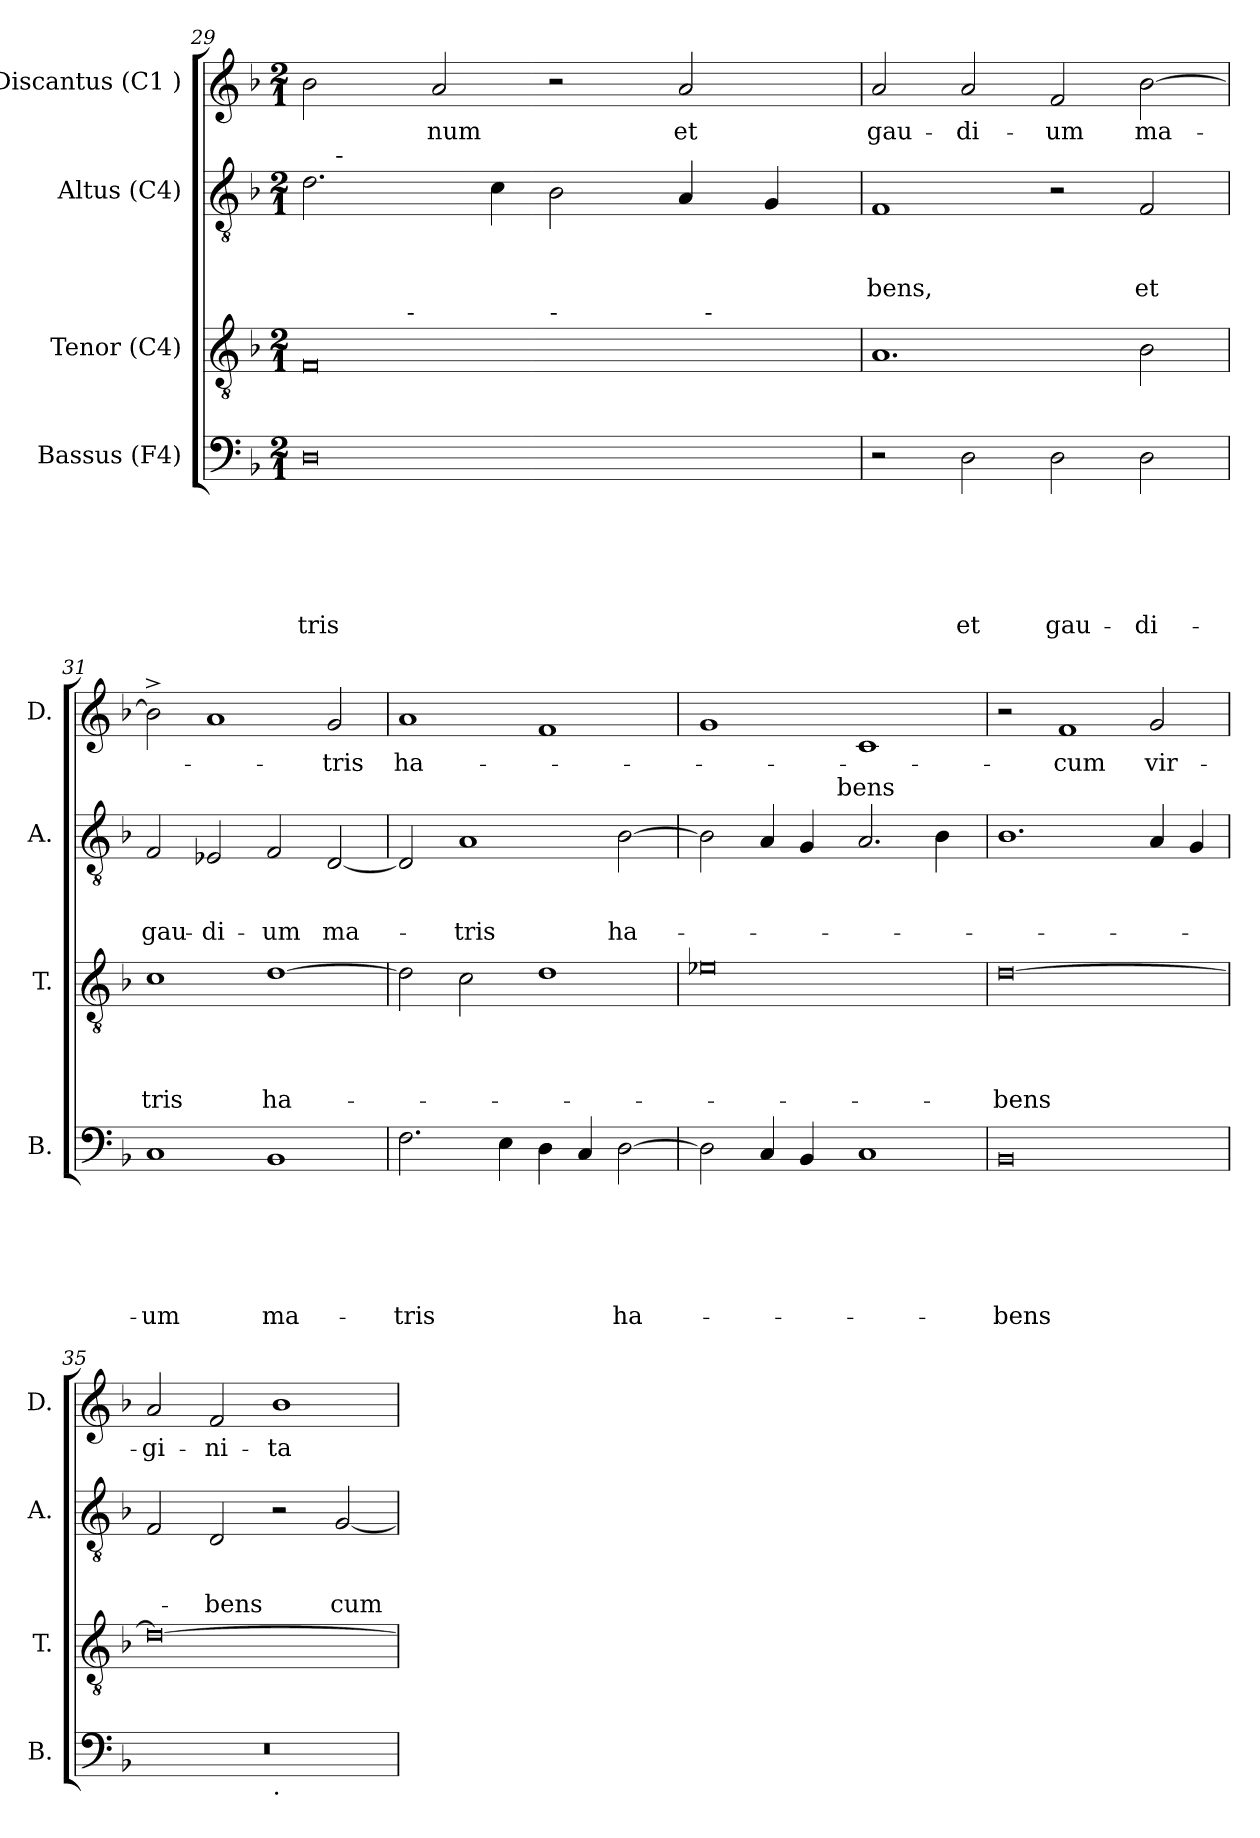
**kern	**text	**text	**text	**text	**text	**text	**kern	**text	**text	**text	**text	**kern	**text	**text	**text	**kern	**text
*part4	*part4	*part4	*part4	*part4	*part4	*part4	*part3	*part3	*part3	*part3	*part3	*part2	*part2	*part2	*part2	*part1	*part1
*staff4	*staff4	*staff4	*staff4	*staff4	*staff4	*staff4	*staff3	*staff3	*staff3	*staff3	*staff3	*staff2	*staff2	*staff2	*staff2	*staff1	*staff1
*I"Bassus (F4)	*	*	*	*	*	*	*I"Tenor (C4)	*	*	*	*	*I"Altus (C4)	*	*	*	*I"Discantus (C1 )	*
*I'B.	*	*	*	*	*	*	*I'T.	*	*	*	*	*I'A.	*	*	*	*I'D.	*
!!LO:PB:g=z
*clefF4	*	*	*	*	*	*	*clefGv2	*	*	*	*	*clefGv2	*	*	*	*clefG2	*
*k[b-]	*	*	*	*	*	*	*k[b-]	*	*	*	*	*k[b-]	*	*	*	*k[b-]	*
*F:	*	*	*	*	*	*	*F:	*	*	*	*	*F:	*	*	*	*F:	*
*M2/1	*	*	*	*	*	*	*M2/1	*	*	*	*	*M2/1	*	*	*	*M2/1	*
=29	=29	=29	=29	=29	=29	=29	=29	=29	=29	=29	=29	=29	=29	=29	=29	=29	=29
!	!	!	!	!	!	!LO:LY:b:rj	!	!	!	!	!	!	!	!	!	!	!
*	*	*	*	*	*	*	*^	*	*	*	*	*^	*	*	*	*	*
*	*	*	*	*	*	*	*	*^	*	*	*	*	*	*	*	*	*	*	*
*	*	*	*	*	*	*	*	*	*^	*	*	*	*	*	*	*	*	*	*	*
0D	.	.	.	.	.	-tris	0F	4..ryy	1ryy	1ryy	.	.	.	.	2.d\	16.ryy	.	.	.	2b-\	.
!	!	!	!	!	!	!	!	!	!	!	!	!	!	!	!	!LO:TX:a:t=-	!	!	!	!	!
.	.	.	.	.	.	.	.	.	.	.	.	.	.	.	.	1ryy	.	.	.	.	.
!	!	!	!	!	!	!	!	!LO:TX:a:t=-	!	!	!	!	!	!	!	!	!	!	!	!	!
.	.	.	.	.	.	.	.	1ryy	.	.	.	.	.	.	.	.	.	.	.	.	.
!	!	!	!	!	!	!	!	!	!	!	!	!	!	!	!	!	!	!	!	!	!LO:LY:b
.	.	.	.	.	.	.	.	.	.	.	.	.	.	.	.	.	.	.	.	2a/	-num
.	.	.	.	.	.	.	.	.	.	.	.	.	.	.	4c\	.	.	.	.	.	.
!	!	!	!	!	!	!	!	!	!LO:TX:a:t=-	!	!	!	!	!	!	!	!	!	!	!	!
.	.	.	.	.	.	.	.	.	1ryy	2ryy	.	.	.	.	2B-\	.	.	.	.	2r	.
.	.	.	.	.	.	.	.	.	.	.	.	.	.	.	.	2ryy	.	.	.	.	.
.	.	.	.	.	.	.	.	2ryy	.	.	.	.	.	.	.	.	.	.	.	.	.
!	!	!	!	!	!	!	!	!	!	!	!	!	!	!	!	!	!	!	!	!	!LO:LY:b
.	.	.	.	.	.	.	.	.	.	16ryy	.	.	.	.	4A/	.	.	.	.	2a/	et
!	!	!	!	!	!	!	!	!	!	!LO:TX:a:t=-	!	!	!	!	!	!	!	!	!	!	!
.	.	.	.	.	.	.	.	.	.	4..ryy	.	.	.	.	.	.	.	.	.	.	.
.	.	.	.	.	.	.	.	.	.	.	.	.	.	.	.	4ryy	.	.	.	.	.
.	.	.	.	.	.	.	.	.	.	.	.	.	.	.	4G/	.	.	.	.	.	.
.	.	.	.	.	.	.	.	.	.	.	.	.	.	.	.	8ryy	.	.	.	.	.
.	.	.	.	.	.	.	.	16ryy	.	.	.	.	.	.	.	.	.	.	.	.	.
.	.	.	.	.	.	.	.	.	.	.	.	.	.	.	.	32ryy	.	.	.	.	.
=30	=30	=30	=30	=30	=30	=30	=30	=30	=30	=30	=30	=30	=30	=30	=30	=30	=30	=30	=30	=30	=30
!	!	!	!	!	!	!	!	!	!	!	!	!	!	!	!	!	!	!	!LO:LY:b	!	!LO:LY:b
*	*	*	*	*	*	*	*v	*v	*v	*v	*	*	*	*	*	*	*	*	*	*	*
*	*	*	*	*	*	*	*	*	*	*	*	*v	*v	*	*	*	*	*
2r	.	.	.	.	.	.	1.A	.	.	.	.	1F	.	.	-bens,	2a/	gau-
!	!	!	!	!	!	!LO:LY:b	!	!	!	!	!	!	!	!	!	!	!LO:LY:b
2D\	.	.	.	.	.	et	.	.	.	.	.	.	.	.	.	2a/	-di-
!	!	!	!	!	!	!LO:LY:b	!	!	!	!	!	!	!	!	!	!	!LO:LY:b
2D\	.	.	.	.	.	gau-	.	.	.	.	.	2r	.	.	.	2f/	-um
!	!	!	!	!	!	!LO:LY:b	!	!	!	!	!	!	!	!	!LO:LY:b	!	!LO:LY:b
2D\	.	.	.	.	.	-di-	2B-\	.	.	.	.	2F/	.	.	et	[>2b-\	ma-
=31	=31	=31	=31	=31	=31	=31	=31	=31	=31	=31	=31	=31	=31	=31	=31	=31	=31
!	!	!	!	!	!	!LO:LY:b	!	!	!	!	!LO:LY:b	!	!	!	!LO:LY:b	!	!
1C	.	.	.	.	.	-um	1c	.	.	.	-tris	2F/	.	.	gau-	2b-^>\]	.
!	!	!	!	!	!	!	!	!	!	!	!	!	!	!	!LO:LY:b	!	!
.	.	.	.	.	.	.	.	.	.	.	.	2E-/	.	.	-di-	1a	.
!	!	!	!	!	!	!LO:LY:b	!	!	!	!	!LO:LY:b	!	!	!	!LO:LY:b	!	!
1BB-	.	.	.	.	.	ma-	[>1d	.	.	.	ha-	2F/	.	.	-um	.	.
!	!	!	!	!	!	!	!	!	!	!	!	!	!	!	!LO:LY:b	!	!LO:LY:b
.	.	.	.	.	.	.	.	.	.	.	.	[<2D/	.	.	ma-	2g/	-tris
=32	=32	=32	=32	=32	=32	=32	=32	=32	=32	=32	=32	=32	=32	=32	=32	=32	=32
!	!	!	!	!	!	!LO:LY:b	!	!	!	!	!	!	!	!	!	!	!LO:LY:b
2.F\	.	.	.	.	.	-tris	2d\]	.	.	.	.	2D/]	.	.	.	1a	ha-
!	!	!	!	!	!	!	!	!	!	!	!	!	!	!	!LO:LY:b	!	!
.	.	.	.	.	.	.	2c\	.	.	.	.	1A	.	.	-tris	.	.
4E\	.	.	.	.	.	.	.	.	.	.	.	.	.	.	.	.	.
4D\	.	.	.	.	.	.	1d	.	.	.	.	.	.	.	.	1f	.
4C/	.	.	.	.	.	.	.	.	.	.	.	.	.	.	.	.	.
!	!	!	!	!	!	!LO:LY:b	!	!	!	!	!	!	!	!	!LO:LY:b	!	!
[<2D\	.	.	.	.	.	ha-	.	.	.	.	.	[<2B-\	.	.	ha-	.	.
!!LO:LB:g=z
=33	=33	=33	=33	=33	=33	=33	=33	=33	=33	=33	=33	=33	=33	=33	=33	=33	=33
*	*	*	*	*	*	*	*	*	*	*	*	*^	*	*	*	*	*
2D\]	.	.	.	.	.	.	0e-X	.	.	.	.	2B-\]	2ryy	.	.	.	1g	.
4C/	.	.	.	.	.	.	.	.	.	.	.	4A/	4ryy	.	.	.	.	.
4BB-/	.	.	.	.	.	.	.	.	.	.	.	4G/	8ryy	.	.	.	.	.
.	.	.	.	.	.	.	.	.	.	.	.	.	32ryy	.	.	.	.	.
!	!	!	!	!	!	!	!	!	!	!	!	!	!LO:TX:a:t=bens	!	!	!	!	!
.	.	.	.	.	.	.	.	.	.	.	.	.	1ryy	.	.	.	.	.
1C	.	.	.	.	.	.	.	.	.	.	.	2.A/	.	.	.	.	1c	.
.	.	.	.	.	.	.	.	.	.	.	.	4B-\	.	.	.	.	.	.
.	.	.	.	.	.	.	.	.	.	.	.	.	16.ryy	.	.	.	.	.
=34	=34	=34	=34	=34	=34	=34	=34	=34	=34	=34	=34	=34	=34	=34	=34	=34	=34	=34
!	!	!	!	!	!	!LO:LY:b	!	!	!	!	!LO:LY:b	!	!	!	!	!	!	!
*	*	*	*	*	*	*	*	*	*	*	*	*v	*v	*	*	*	*	*
0BB-	.	.	.	.	.	-bens	[>0d	.	.	.	-bens	1.B-	.	.	.	2r	.
!	!	!	!	!	!	!	!	!	!	!	!	!	!	!	!	!	!LO:LY:b
.	.	.	.	.	.	.	.	.	.	.	.	.	.	.	.	1f	-cum
!	!	!	!	!	!	!	!	!	!	!	!	!	!	!	!	!	!LO:LY:b
.	.	.	.	.	.	.	.	.	.	.	.	4A/	.	.	.	2g/	vir-
.	.	.	.	.	.	.	.	.	.	.	.	4G/	.	.	.	.	.
=35	=35	=35	=35	=35	=35	=35	=35	=35	=35	=35	=35	=35	=35	=35	=35	=35	=35
!	!	!	!	!	!	!	!	!	!	!	!	!	!	!	!	!	!LO:LY:b
*^	*	*	*	*	*	*	*	*	*	*	*	*	*	*	*	*	*
0r	1ryy	.	.	.	.	.	.	0d_	.	.	.	.	2F/	.	.	.	2a/	-gi-
!	!	!	!	!	!	!	!	!	!	!	!	!	!	!	!	!LO:LY:b	!	!LO:LY:b
.	.	.	.	.	.	.	.	.	.	.	.	.	2D/	.	.	-bens	2f/	-ni-
!	!LO:TX:b:t=.	!	!	!	!	!	!	!	!	!	!	!	!	!	!	!	!	!
!	!	!	!	!	!	!	!	!	!	!	!	!	!	!	!	!	!	!LO:LY:b
.	1ryy	.	.	.	.	.	.	.	.	.	.	.	2r	.	.	.	1b-	-ta-
!	!	!	!	!	!	!	!	!	!	!	!	!	!	!	!	!LO:LY:b	!	!
.	.	.	.	.	.	.	.	.	.	.	.	.	[<2G/	.	.	cum	.	.
*v	*v	*	*	*	*	*	*	*	*	*	*	*	*	*	*	*	*	*
=	=	=	=	=	=	=	=	=	=	=	=	=	=	=	=	=	=
*-	*-	*-	*-	*-	*-	*-	*-	*-	*-	*-	*-	*-	*-	*-	*-	*-	*-
